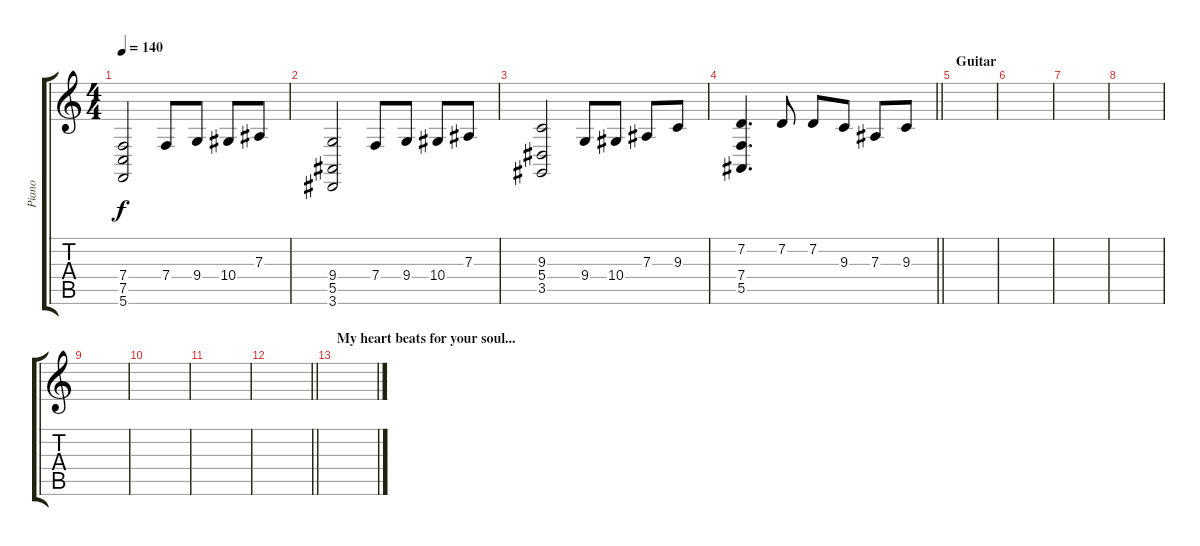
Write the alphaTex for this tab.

\track ("Piano" "Piano") {instrument acousticgrandpiano}
\staff {score tabs}
\tuning (C4 G3 Eb3 Bb2 F2 C2) {hide}
\ts (4 4)
\tempo 140
\clef g2
\ks c
(7.4 7.5 5.6).2{dy f} 7.4.8 9.4.8 10.4.8 7.3.8 |
(9.4 5.5 3.6).2 7.4.8 9.4.8 10.4.8 7.3.8 |
(9.3 5.4 3.5).2 9.4.8 10.4.8 7.3.8 9.3.8 |
\barLineRight lightlight
(7.2 7.4 5.5).4{d} 7.2.8 7.2.8 9.3.8 7.3.8 9.3.8 |
\section ("" "Guitar")
|
|
|
|
|
|
|
\barLineRight lightlight
|
\section ("" "My heart beats for your soul...")
